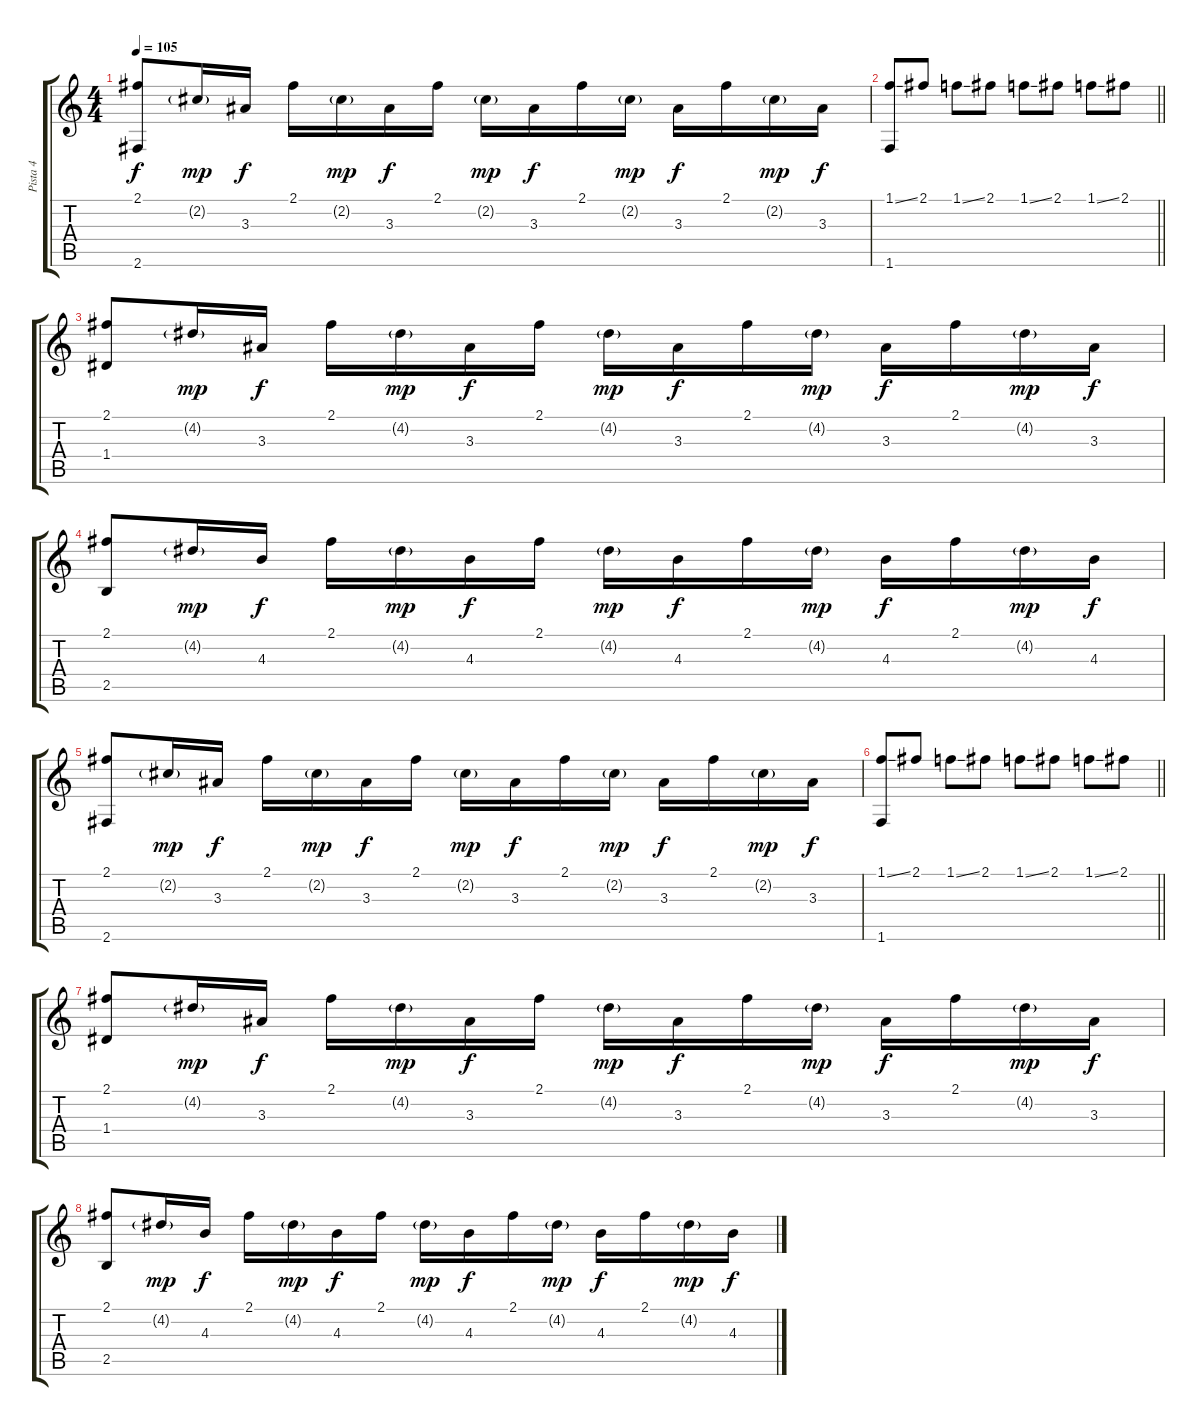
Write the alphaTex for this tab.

\track ("Pista 4" "Pista 4") {instrument distortionguitar}
\staff {score tabs}
\tuning (E4 B3 G3 D3 A2 E2) {hide}
\ts (4 4)
\tempo 105
\clef g2
\ks c
(2.1 2.6).8{dy f} 2.2{g}.16{dy mp} 3.3.16{dy f} 2.1.16 2.2{g}.16{dy mp} 3.3.16{dy f} 2.1.16 2.2{g}.16{dy mp} 3.3.16{dy f} 2.1.16 2.2{g}.16{dy mp} 3.3.16{dy f} 2.1.16 2.2{g}.16{dy mp} 3.3.16{dy f} |
\barLineRight lightlight
(1.1{ss} 1.6).8 2.1.8 1.1{ss}.8 2.1.8 1.1{ss}.8 2.1.8 1.1{ss}.8 2.1.8 |
(2.1 1.4).8{volume 13} 4.2{g}.16{dy mp} 3.3.16{dy f} 2.1.16 4.2{g}.16{dy mp} 3.3.16{dy f} 2.1.16 4.2{g}.16{dy mp} 3.3.16{dy f} 2.1.16 4.2{g}.16{dy mp} 3.3.16{dy f} 2.1.16 4.2{g}.16{dy mp} 3.3.16{dy f} |
(2.1 2.5).8 4.2{g}.16{dy mp} 4.3.16{dy f} 2.1.16 4.2{g}.16{dy mp} 4.3.16{dy f} 2.1.16 4.2{g}.16{dy mp} 4.3.16{dy f} 2.1.16 4.2{g}.16{dy mp} 4.3.16{dy f} 2.1.16 4.2{g}.16{dy mp} 4.3.16{dy f} |
(2.1 2.6).8 2.2{g}.16{dy mp} 3.3.16{dy f} 2.1.16 2.2{g}.16{dy mp} 3.3.16{dy f} 2.1.16 2.2{g}.16{dy mp} 3.3.16{dy f} 2.1.16 2.2{g}.16{dy mp} 3.3.16{dy f} 2.1.16 2.2{g}.16{dy mp} 3.3.16{dy f} |
\barLineRight lightlight
(1.1{ss} 1.6).8 2.1.8 1.1{ss}.8 2.1.8 1.1{ss}.8 2.1.8 1.1{ss}.8 2.1.8 |
(2.1 1.4).8{volume 13} 4.2{g}.16{dy mp} 3.3.16{dy f} 2.1.16 4.2{g}.16{dy mp} 3.3.16{dy f} 2.1.16 4.2{g}.16{dy mp} 3.3.16{dy f} 2.1.16 4.2{g}.16{dy mp} 3.3.16{dy f} 2.1.16 4.2{g}.16{dy mp} 3.3.16{dy f} |
(2.1 2.5).8 4.2{g}.16{dy mp} 4.3.16{dy f} 2.1.16 4.2{g}.16{dy mp} 4.3.16{dy f} 2.1.16 4.2{g}.16{dy mp} 4.3.16{dy f} 2.1.16 4.2{g}.16{dy mp} 4.3.16{dy f} 2.1.16 4.2{g}.16{dy mp} 4.3.16{dy f}
